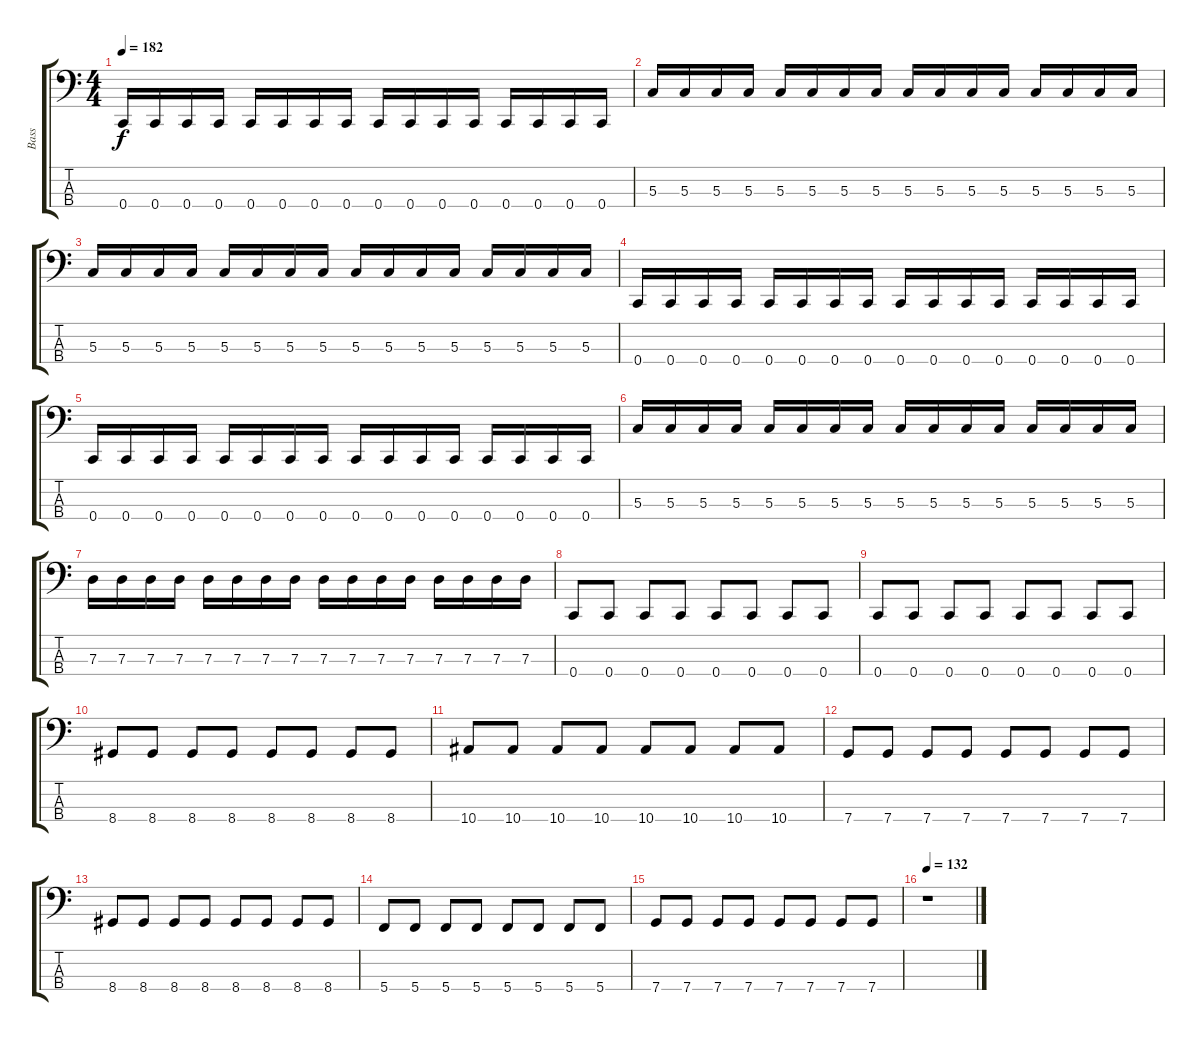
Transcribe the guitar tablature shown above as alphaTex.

\track ("Bass" "Bass") {instrument electricbasspick}
\staff {score tabs}
\tuning (F2 C2 G1 C1) {hide}
\ts (4 4)
\tempo 182
\clef f4
\ks c
0.4.16{dy f} 0.4.16 0.4.16 0.4.16 0.4.16 0.4.16 0.4.16 0.4.16 0.4.16 0.4.16 0.4.16 0.4.16 0.4.16 0.4.16 0.4.16 0.4.16 |
5.3.16 5.3.16 5.3.16 5.3.16 5.3.16 5.3.16 5.3.16 5.3.16 5.3.16 5.3.16 5.3.16 5.3.16 5.3.16 5.3.16 5.3.16 5.3.16 |
5.3.16 5.3.16 5.3.16 5.3.16 5.3.16 5.3.16 5.3.16 5.3.16 5.3.16 5.3.16 5.3.16 5.3.16 5.3.16 5.3.16 5.3.16 5.3.16 |
0.4.16 0.4.16 0.4.16 0.4.16 0.4.16 0.4.16 0.4.16 0.4.16 0.4.16 0.4.16 0.4.16 0.4.16 0.4.16 0.4.16 0.4.16 0.4.16 |
0.4.16 0.4.16 0.4.16 0.4.16 0.4.16 0.4.16 0.4.16 0.4.16 0.4.16 0.4.16 0.4.16 0.4.16 0.4.16 0.4.16 0.4.16 0.4.16 |
5.3.16 5.3.16 5.3.16 5.3.16 5.3.16 5.3.16 5.3.16 5.3.16 5.3.16 5.3.16 5.3.16 5.3.16 5.3.16 5.3.16 5.3.16 5.3.16 |
7.3.16 7.3.16 7.3.16 7.3.16 7.3.16 7.3.16 7.3.16 7.3.16 7.3.16 7.3.16 7.3.16 7.3.16 7.3.16 7.3.16 7.3.16 7.3.16 |
0.4.8 0.4.8 0.4.8 0.4.8 0.4.8 0.4.8 0.4.8 0.4.8 |
0.4.8 0.4.8 0.4.8 0.4.8 0.4.8 0.4.8 0.4.8 0.4.8 |
8.4.8 8.4.8 8.4.8 8.4.8 8.4.8 8.4.8 8.4.8 8.4.8 |
10.4.8 10.4.8 10.4.8 10.4.8 10.4.8 10.4.8 10.4.8 10.4.8 |
7.4.8 7.4.8 7.4.8 7.4.8 7.4.8 7.4.8 7.4.8 7.4.8 |
8.4.8 8.4.8 8.4.8 8.4.8 8.4.8 8.4.8 8.4.8 8.4.8 |
5.4.8 5.4.8 5.4.8 5.4.8 5.4.8 5.4.8 5.4.8 5.4.8 |
7.4.8 7.4.8 7.4.8 7.4.8 7.4.8 7.4.8 7.4.8 7.4.8 |
\tempo 132
r.1
